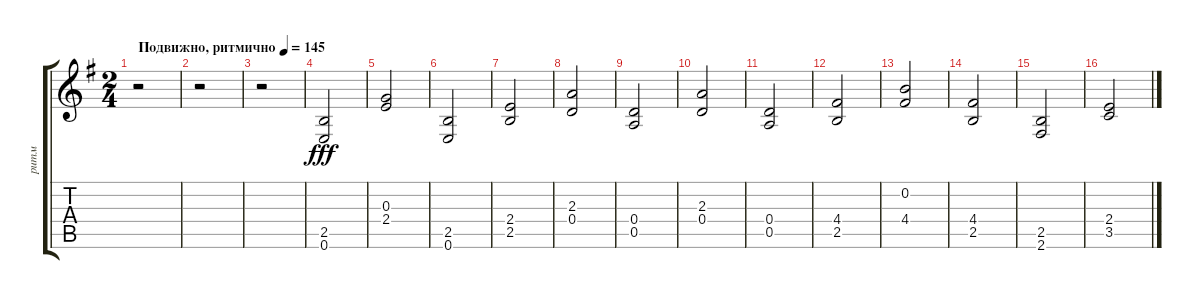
\track ("ритм" "ритм") {instrument acousticguitarsteel}
\staff {score tabs}
\tuning (E4 B3 G3 D3 A2 E2) {hide}
\ts (2 4)
\tempo (145 "Подвижно, ритмично")
\clef g2
\ks eminor
r.2{dy fff instrument acousticguitarsteel} |
r.2 |
r.2 |
(2.5 0.6).2 |
(0.3 2.4).2 |
(2.5 0.6).2 |
(2.4 2.5).2 |
(2.3 0.4).2 |
(0.4 0.5).2 |
(2.3 0.4).2 |
(0.4 0.5).2 |
(4.4 2.5).2 |
(0.2 4.4).2 |
(4.4 2.5).2 |
(2.5 2.6).2 |
(2.4 3.5).2
